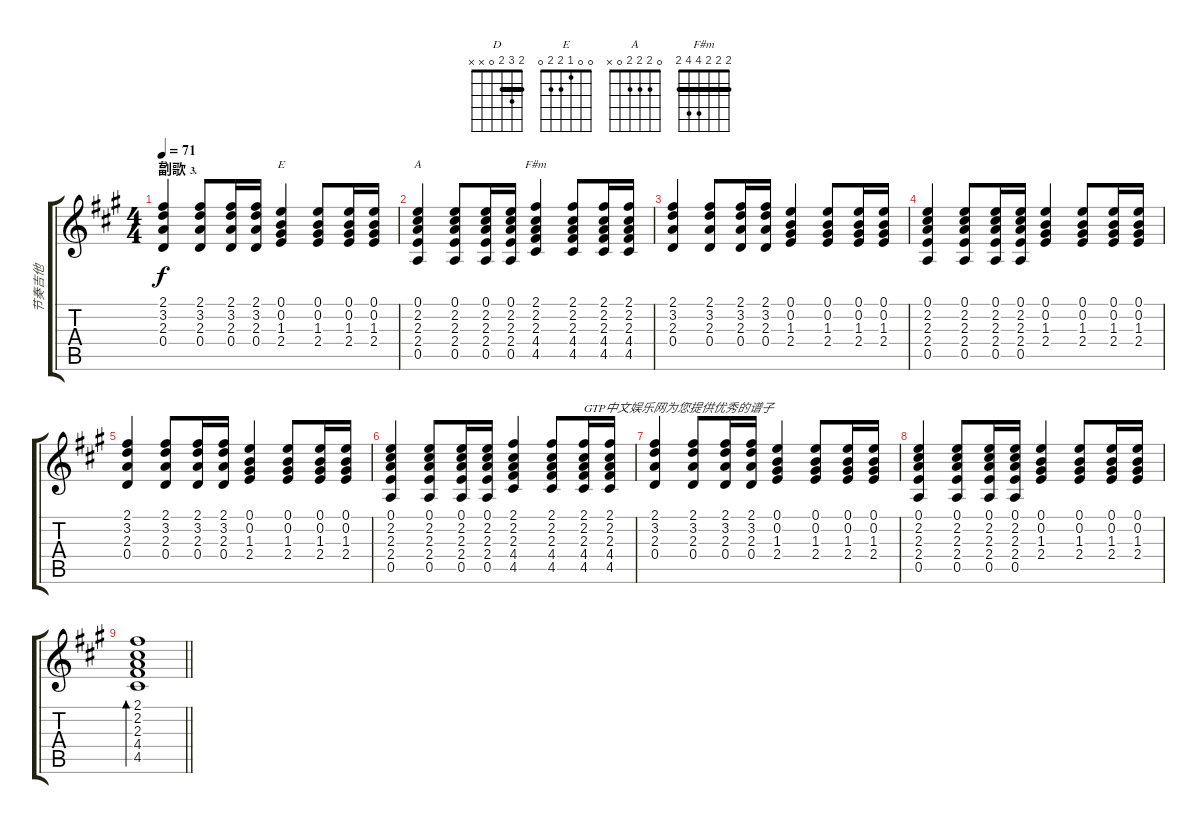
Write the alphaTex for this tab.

\track ("节奏吉他" "节奏吉他") {instrument acousticguitarsteel}
\staff {score tabs}
\tuning (E4 B3 G3 D3 A2 E2) {hide}
\chord ("D" 2 3 2 0 x x) {barre 2}
\chord ("E" 0 0 1 2 2 0)
\chord ("A" 0 2 2 2 0 x)
\chord ("F#m" 2 2 2 4 4 2) {barre 2}
\ts (4 4)
\section ("" "副歌⒊")
\tempo 71
\clef g2
\ks a
(2.1 3.2 2.3 0.4).4{ch "D" dy f} (2.1 3.2 2.3 0.4).8 (2.1 3.2 2.3 0.4).16 (2.1 3.2 2.3 0.4).16 (0.1 0.2 1.3 2.4).4{ch "E"} (0.1 0.2 1.3 2.4).8 (0.1 0.2 1.3 2.4).16 (0.1 0.2 1.3 2.4).16 |
(0.1 2.2 2.3 2.4 0.5).4{ch "A"} (0.1 2.2 2.3 2.4 0.5).8 (0.1 2.2 2.3 2.4 0.5).16 (0.1 2.2 2.3 2.4 0.5).16 (2.1 2.2 2.3 4.4 4.5).4{ch "F#m"} (2.1 2.2 2.3 4.4 4.5).8 (2.1 2.2 2.3 4.4 4.5).16 (2.1 2.2 2.3 4.4 4.5).16 |
(2.1 3.2 2.3 0.4).4 (2.1 3.2 2.3 0.4).8 (2.1 3.2 2.3 0.4).16 (2.1 3.2 2.3 0.4).16 (0.1 0.2 1.3 2.4).4 (0.1 0.2 1.3 2.4).8 (0.1 0.2 1.3 2.4).16 (0.1 0.2 1.3 2.4).16 |
(0.1 2.2 2.3 2.4 0.5).4 (0.1 2.2 2.3 2.4 0.5).8 (0.1 2.2 2.3 2.4 0.5).16 (0.1 2.2 2.3 2.4 0.5).16 (0.1 0.2 1.3 2.4).4 (0.1 0.2 1.3 2.4).8 (0.1 0.2 1.3 2.4).16 (0.1 0.2 1.3 2.4).16 |
(2.1 3.2 2.3 0.4).4 (2.1 3.2 2.3 0.4).8 (2.1 3.2 2.3 0.4).16 (2.1 3.2 2.3 0.4).16 (0.1 0.2 1.3 2.4).4 (0.1 0.2 1.3 2.4).8 (0.1 0.2 1.3 2.4).16 (0.1 0.2 1.3 2.4).16 |
(0.1 2.2 2.3 2.4 0.5).4 (0.1 2.2 2.3 2.4 0.5).8 (0.1 2.2 2.3 2.4 0.5).16 (0.1 2.2 2.3 2.4 0.5).16 (2.1 2.2 2.3 4.4 4.5).4 (2.1 2.2 2.3 4.4 4.5).8 (2.1 2.2 2.3 4.4 4.5).16{txt "GTP中文娱乐网为您提供优秀的谱子"} (2.1 2.2 2.3 4.4 4.5).16 |
(2.1 3.2 2.3 0.4).4 (2.1 3.2 2.3 0.4).8 (2.1 3.2 2.3 0.4).16 (2.1 3.2 2.3 0.4).16 (0.1 0.2 1.3 2.4).4 (0.1 0.2 1.3 2.4).8 (0.1 0.2 1.3 2.4).16 (0.1 0.2 1.3 2.4).16 |
(0.1 2.2 2.3 2.4 0.5).4 (0.1 2.2 2.3 2.4 0.5).8 (0.1 2.2 2.3 2.4 0.5).16 (0.1 2.2 2.3 2.4 0.5).16 (0.1 0.2 1.3 2.4).4 (0.1 0.2 1.3 2.4).8 (0.1 0.2 1.3 2.4).16 (0.1 0.2 1.3 2.4).16 |
\barLineRight lightlight
(2.1 2.2 2.3 4.4 4.5).1{bd 480}
